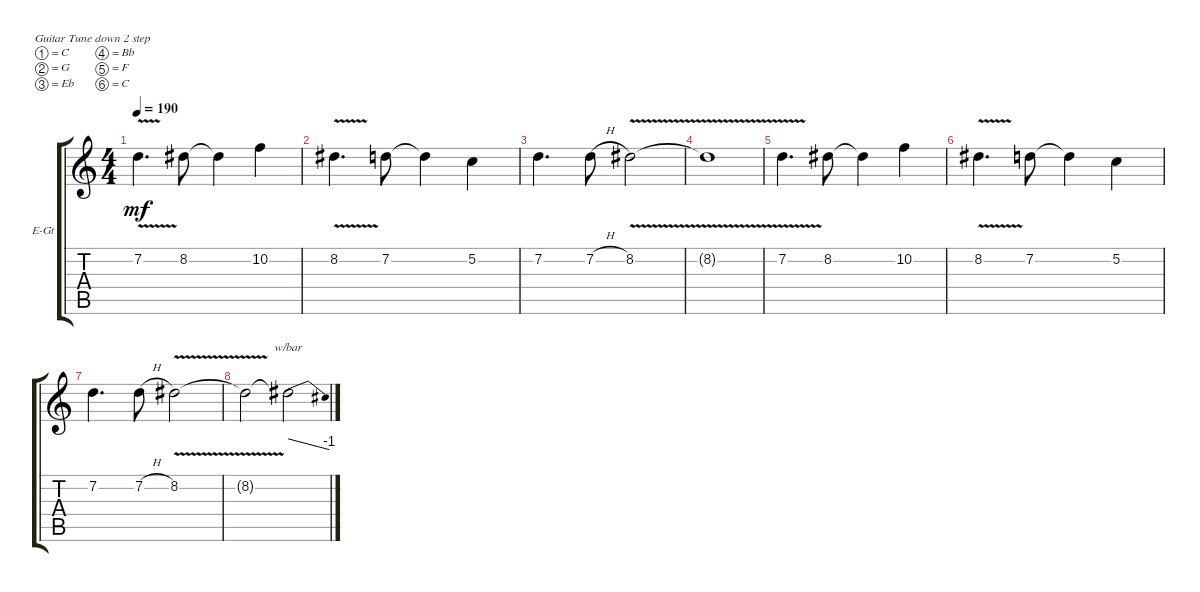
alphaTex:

\bracketExtendMode groupsimilarinstruments
\firstSystemTrackNameOrientation horizontal
\otherSystemsTrackNameOrientation horizontal
\track ("Electric Guitar" "E-Gt") {instrument distortionguitar}
\staff {score tabs}
\tuning (C4 G3 Eb3 Bb2 F2 C2)
\ts (4 4)
\tempo 190
\clef g2
\ks c
7.2{v}.4{d dy mf} 8.2.8 8.2{t}.4 10.2.4 |
8.2{v}.4{d} 7.2.8 7.2{t}.4 5.2.4 |
7.2.4{d} 7.2{h}.8 8.2{v}.2 |
8.2{t}.1 |
7.2{v}.4{d} 8.2.8 8.2{t}.4 10.2.4 |
8.2{v}.4{d} 7.2.8 7.2{t}.4 5.2.4 |
7.2.4{d} 7.2{h}.8 8.2{v}.2 |
8.2{t}.2 8.2{t}.2{tbe (dive default 0 0 60 -4)}
